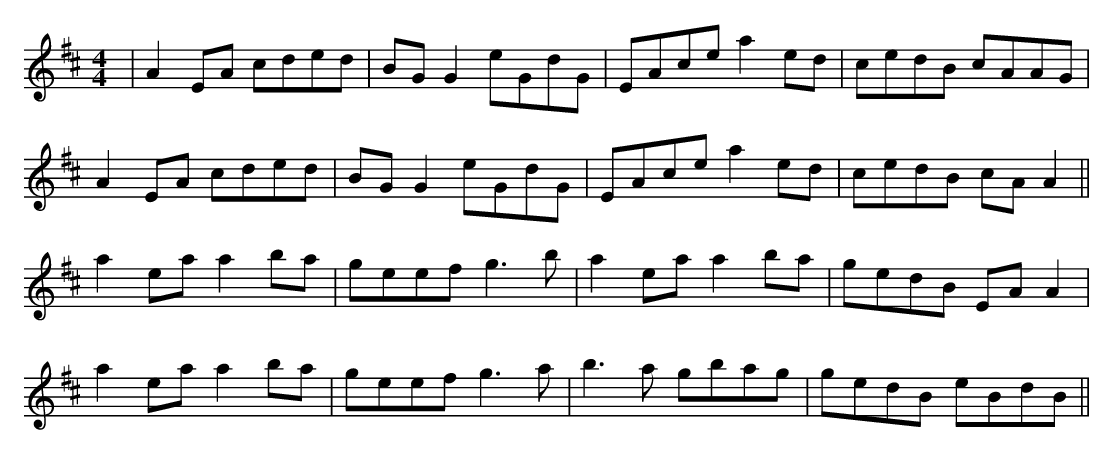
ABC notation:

X:1
M:4/4
K:Amix
|A2 EA cded|BG G2 eGdG|EAce a2 ed|cedB cAAG|
A2 EA cded|BG G2 eGdG|EAce a2 ed|cedB cA A2||
a2 ea a2 ba|geef g3b|a2 ea a2 ba|gedB EA A2|
a2 ea a2 ba|geef g3a|b3a gbag|gedB eBdB||
